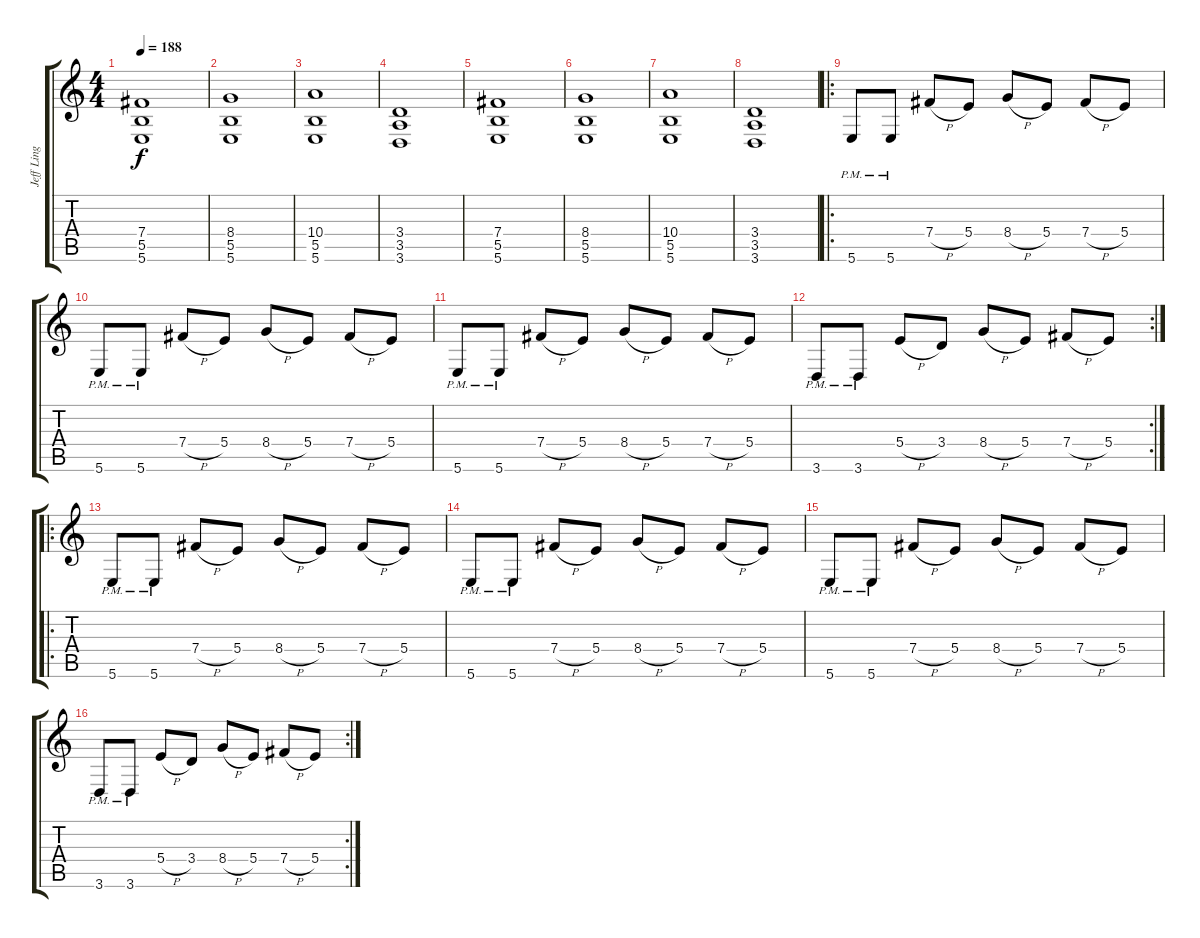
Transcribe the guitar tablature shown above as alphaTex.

\track ("Jeff Ling" "Jeff Ling") {instrument distortionguitar}
\staff {score tabs}
\tuning (Db4 Ab3 E3 B2 Gb2 B1) {hide}
\ts (4 4)
\tempo 188
\clef g2
\ks c
(7.4 5.5 5.6).1{dy f} |
(8.4 5.5 5.6).1 |
(10.4 5.5 5.6).1 |
(3.4 3.5 3.6).1 |
(7.4 5.5 5.6).1 |
(8.4 5.5 5.6).1 |
(10.4 5.5 5.6).1 |
(3.4 3.5 3.6).1 |
\ro
5.6{pm}.8 5.6{pm}.8 7.4{h}.8 5.4.8 8.4{h}.8 5.4.8 7.4{h}.8 5.4.8 |
5.6{pm}.8 5.6{pm}.8 7.4{h}.8 5.4.8 8.4{h}.8 5.4.8 7.4{h}.8 5.4.8 |
5.6{pm}.8 5.6{pm}.8 7.4{h}.8 5.4.8 8.4{h}.8 5.4.8 7.4{h}.8 5.4.8 |
\rc 2
3.6{pm}.8 3.6{pm}.8 5.4{h}.8 3.4.8 8.4{h}.8 5.4.8 7.4{h}.8 5.4.8 |
\ro
5.6{pm}.8 5.6{pm}.8 7.4{h}.8 5.4.8 8.4{h}.8 5.4.8 7.4{h}.8 5.4.8 |
5.6{pm}.8 5.6{pm}.8 7.4{h}.8 5.4.8 8.4{h}.8 5.4.8 7.4{h}.8 5.4.8 |
5.6{pm}.8 5.6{pm}.8 7.4{h}.8 5.4.8 8.4{h}.8 5.4.8 7.4{h}.8 5.4.8 |
\rc 2
3.6{pm}.8 3.6{pm}.8 5.4{h}.8 3.4.8 8.4{h}.8 5.4.8 7.4{h}.8 5.4.8
